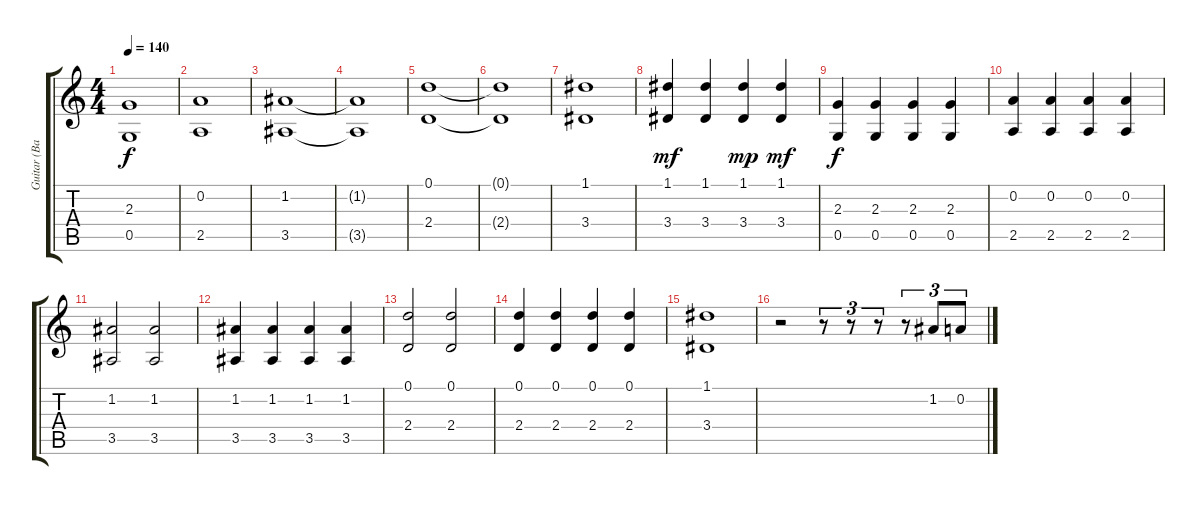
\track ("Guitar (Bass) Drop C" "Guitar (Ba") {mute instrument acousticguitarsteel}
\staff {score tabs}
\tuning (D4 A3 F3 C3 G2 C2) {hide}
\ts (4 4)
\tempo 140
\clef g2
\ks c
(2.3 0.5).1{dy f} |
(0.2 2.5).1 |
(1.2 3.5).1 |
(1.2{t} 3.5{t}).1 |
(0.1 2.4).1 |
(0.1{t} 2.4{t}).1 |
(1.1 3.4).1 |
(1.1 3.4).4{dy mf} (1.1 3.4).4 (1.1 3.4).4{dy mp} (1.1 3.4).4{dy mf} |
(2.3 0.5).4{dy f} (2.3 0.5).4 (2.3 0.5).4 (2.3 0.5).4 |
(0.2 2.5).4 (0.2 2.5).4 (0.2 2.5).4 (0.2 2.5).4 |
(1.2 3.5).2 (1.2 3.5).2 |
(1.2 3.5).4 (1.2 3.5).4 (1.2 3.5).4 (1.2 3.5).4 |
(0.1 2.4).2 (0.1 2.4).2 |
(0.1 2.4).4 (0.1 2.4).4 (0.1 2.4).4 (0.1 2.4).4 |
(1.1 3.4).1 |
r.2 r.8{tu (3 2)} r.8{tu (3 2)} r.8{tu (3 2)} r.8{tu (3 2)} 1.2.8{tu (3 2)} 0.2.8{tu (3 2)}
